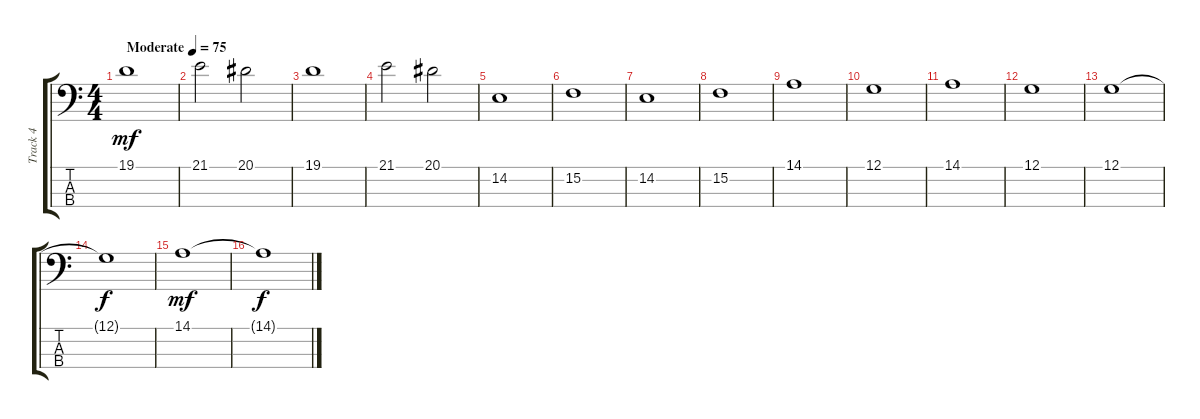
\track ("Track 4" "Track 4") {instrument stringensemble2}
\staff {score tabs}
\tuning (G2 D2 A1 E1) {hide}
\ts (4 4)
\tempo (75 "Moderate")
\clef f4
\ks c
19.1.1{dy mf instrument stringensemble2} |
21.1.2 20.1.2 |
19.1.1 |
21.1.2 20.1.2 |
14.2.1 |
15.2.1 |
14.2.1 |
15.2.1 |
14.1.1 |
12.1.1 |
14.1.1 |
12.1.1 |
12.1.1 |
12.1{t}.1{dy f} |
14.1.1{dy mf} |
14.1{t}.1{dy f}
